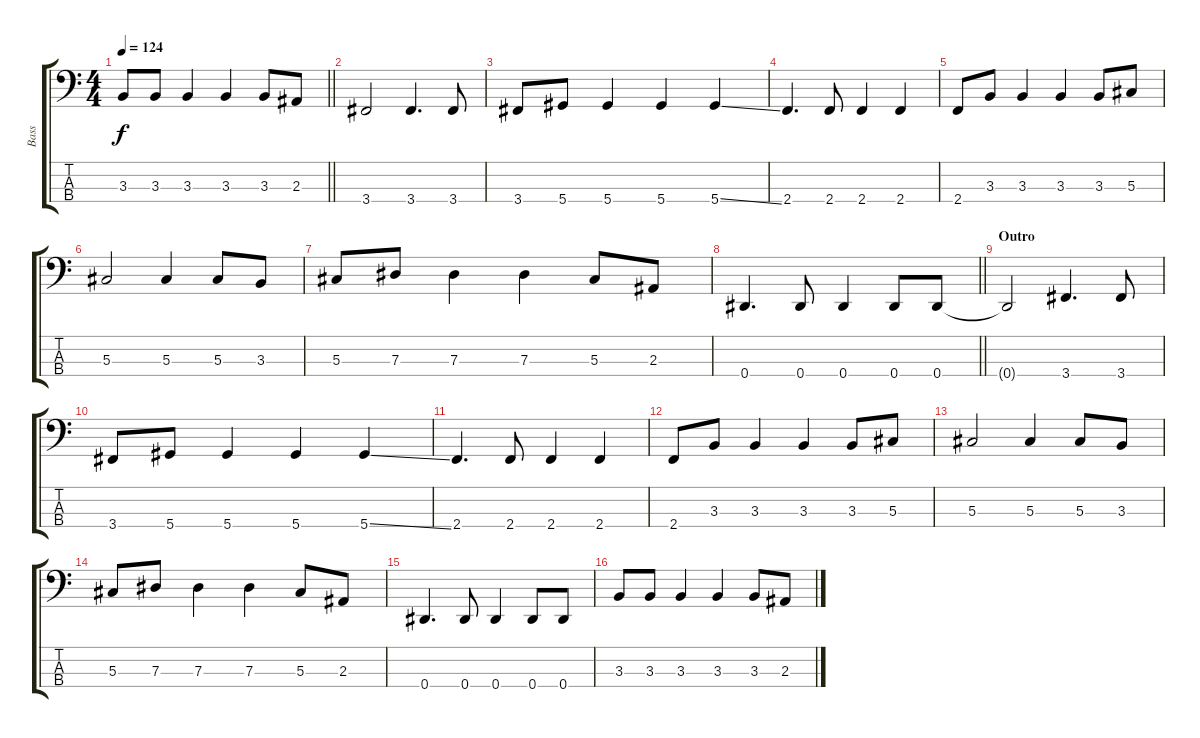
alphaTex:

\track ("Bass" "Bass") {instrument electricbassfinger}
\staff {score tabs}
\tuning (Gb2 Db2 Ab1 Eb1) {hide}
\ts (4 4)
\tempo 124
\clef f4
\barLineRight lightlight
\ks c
3.3.8{dy f} 3.3.8 3.3.4 3.3.4 3.3.8 2.3.8 |
3.4.2 3.4.4{d} 3.4.8 |
3.4.8 5.4.8 5.4.4 5.4.4 5.4{ss}.4 |
2.4.4{d} 2.4.8 2.4.4 2.4.4 |
2.4.8 3.3.8 3.3.4 3.3.4 3.3.8 5.3.8 |
5.3.2 5.3.4 5.3.8 3.3.8 |
5.3.8 7.3.8 7.3.4 7.3.4 5.3.8 2.3.8 |
\barLineRight lightlight
0.4.4{d} 0.4.8 0.4.4 0.4.8 0.4.8 |
\section ("" "Outro")
0.4{t}.2 3.4.4{d} 3.4.8 |
3.4.8 5.4.8 5.4.4 5.4.4 5.4{ss}.4 |
2.4.4{d} 2.4.8 2.4.4 2.4.4 |
2.4.8 3.3.8 3.3.4 3.3.4 3.3.8 5.3.8 |
5.3.2 5.3.4 5.3.8 3.3.8 |
5.3.8 7.3.8 7.3.4 7.3.4 5.3.8 2.3.8 |
0.4.4{d} 0.4.8 0.4.4 0.4.8 0.4.8 |
3.3.8 3.3.8 3.3.4 3.3.4 3.3.8 2.3.8
